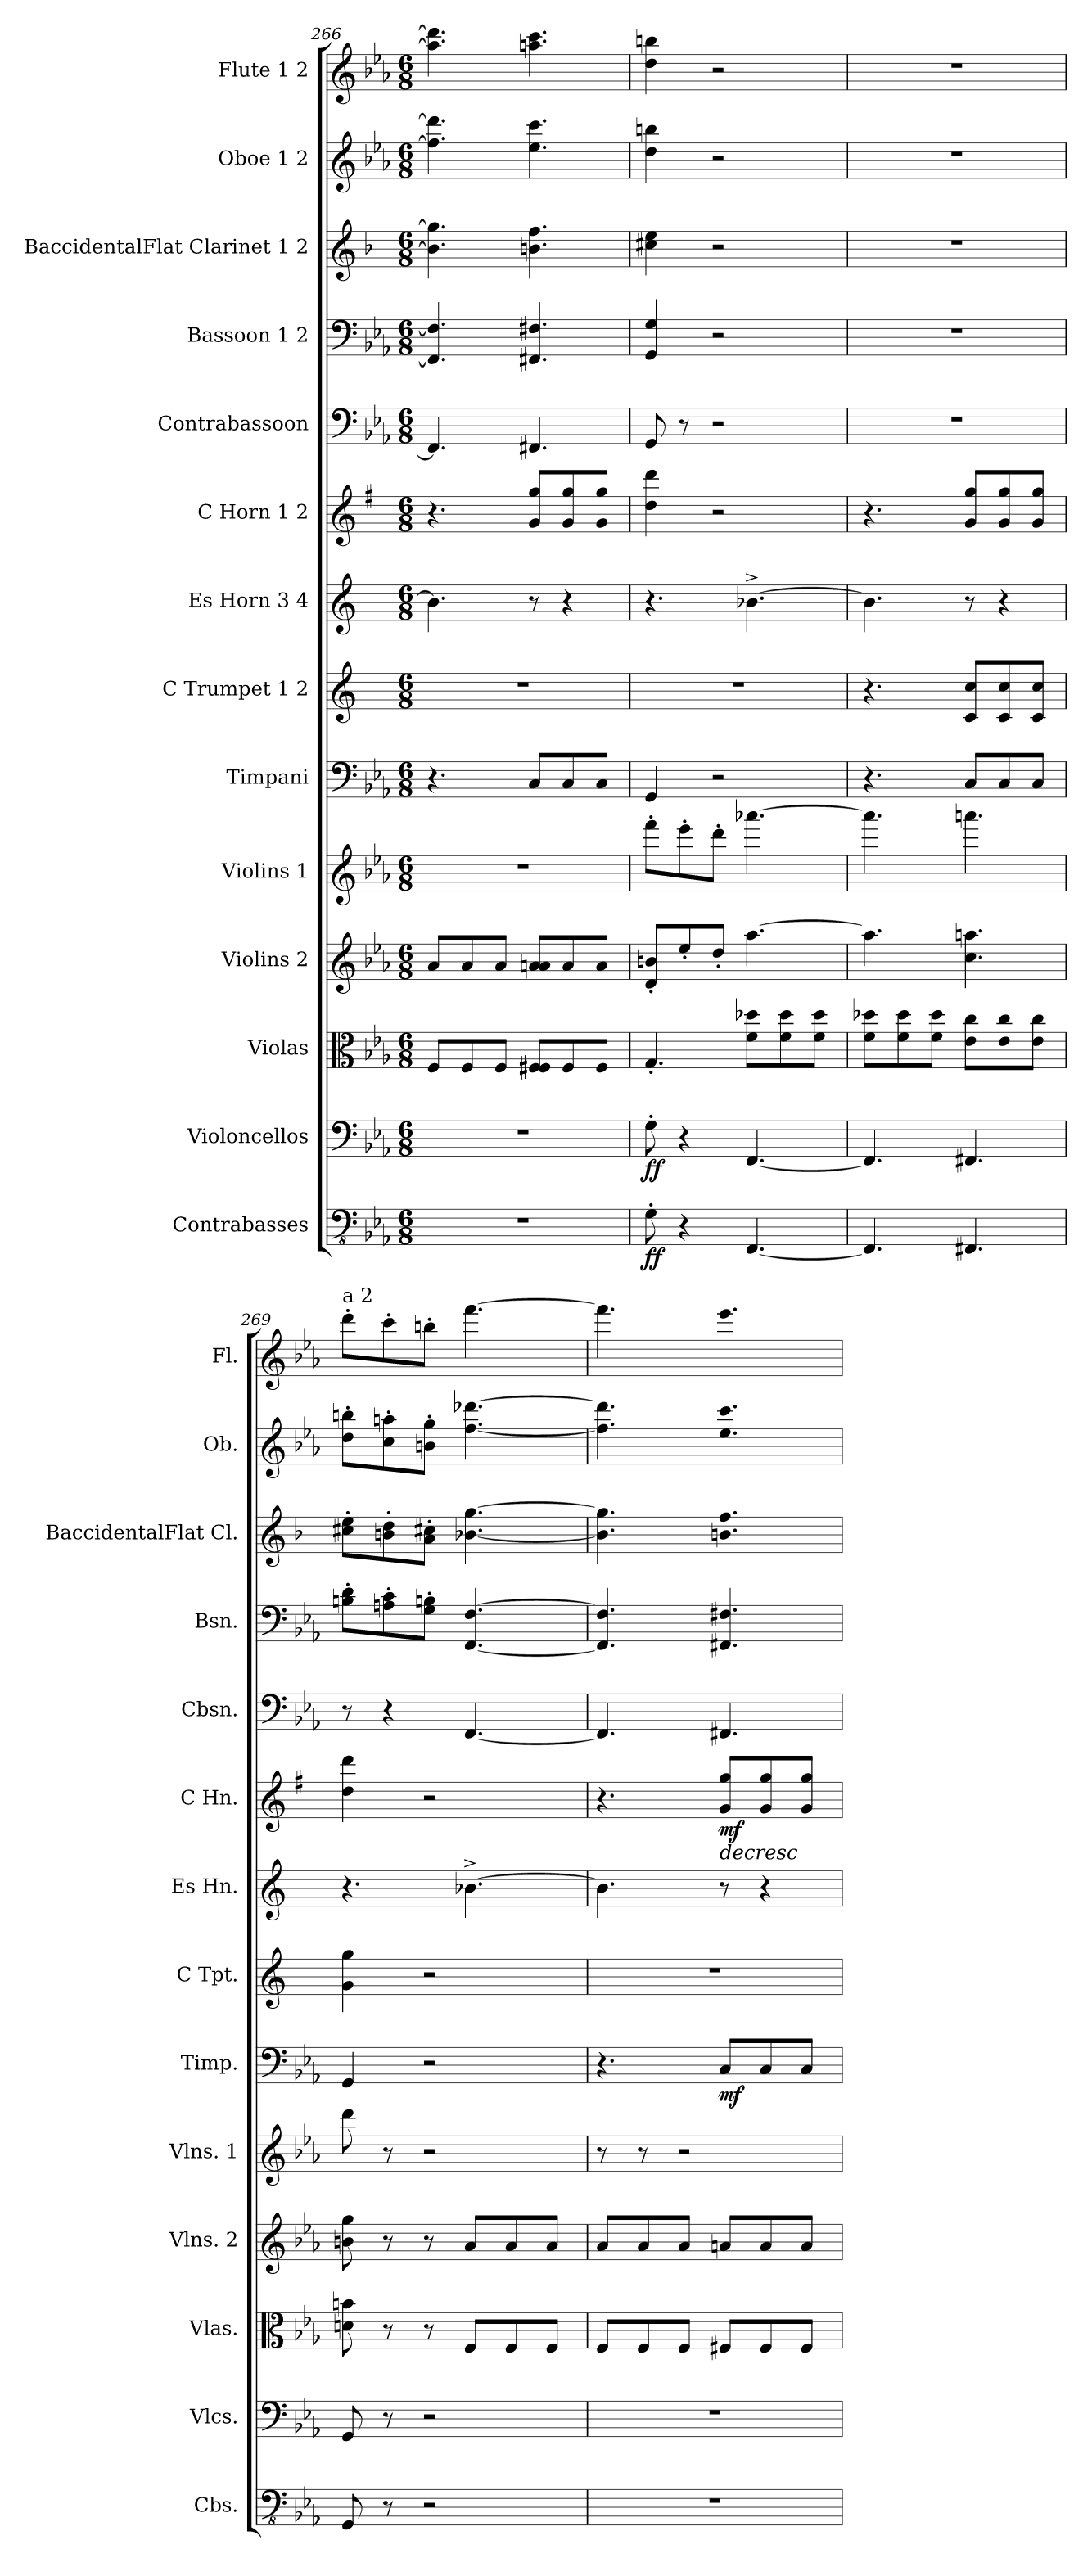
**kern	**dynam	**kern	**dynam	**kern	**kern	**kern	**kern	**dynam	**kern	**kern	**kern	**dynam	**kern	**kern	**kern	**kern	**kern
*part14	*part14	*part13	*part13	*part12	*part11	*part10	*part9	*part9	*part8	*part7	*part6	*part6	*part5	*part4	*part3	*part2	*part1
*staff14	*staff14	*staff13	*staff13	*staff12	*staff11	*staff10	*staff9	*staff9	*staff8	*staff7	*staff6	*staff6	*staff5	*staff4	*staff3	*staff2	*staff1
*I"Contrabasses	*	*I"Violoncellos	*	*I"Violas	*I"Violins 2	*I"Violins 1	*I"Timpani	*	*I"C Trumpet 1 2	*I"Es Horn 3 4	*I"C Horn 1 2	*	*I"Contrabassoon	*I"Bassoon 1 2	*I"BaccidentalFlat Clarinet 1 2	*I"Oboe 1 2	*I"Flute  1 2
*I'Cbs.	*	*I'Vlcs.	*	*I'Vlas.	*I'Vlns. 2	*I'Vlns. 1	*I'Timp.	*	*I'C Tpt.	*I'Es Hn.	*I'C Hn.	*	*I'Cbsn.	*I'Bsn.	*I'BaccidentalFlat Cl.	*I'Ob.	*I'Fl.
*clefFv4	*	*clefF4	*	*clefC3	*clefG2	*clefG2	*clefF4	*	*clefG2	*clefG2	*clefG2	*	*clefF4	*clefF4	*clefG2	*clefG2	*clefG2
*	*	*	*	*	*	*	*	*	*	*ITrd5c9	*ITrd4c7	*	*ITrd7c12	*	*ITrd1c2	*	*
*k[b-e-a-]	*	*k[b-e-a-]	*	*k[b-e-a-]	*k[b-e-a-]	*k[b-e-a-]	*k[b-e-a-]	*	*k[]	*k[b-e-a-]	*k[]	*	*k[b-e-a-]	*k[b-e-a-]	*k[b-e-a-]	*k[b-e-a-]	*k[b-e-a-]
*M6/8	*	*M6/8	*	*M6/8	*M6/8	*M6/8	*M6/8	*	*M6/8	*M6/8	*M6/8	*	*M6/8	*M6/8	*M6/8	*M6/8	*M6/8
=266	=266	=266	=266	=266	=266	=266	=266	=266	=266	=266	=266	=266	=266	=266	=266	=266	=266
2.r	.	2.r	.	8F/L	8a-/L	2.r	4.r	.	2.r	4.d-\]	4.r	.	4.FFF/]	4.FF/] 4.F/]	4.a-\] 4.ff\]	4.ff\] 4.ddd-\]	4.aa-\] 4.ddd-\]
.	.	.	.	8F/	8a-/	.	.	.	.	.	.	.	.	.	.	.	.
.	.	.	.	8F/J	8a-/J	.	.	.	.	.	.	.	.	.	.	.	.
.	.	.	.	8F#X/ 8F#/L	8an/ 8a/L	.	8C/L	.	.	8r	8c/ 8cc/L	.	4.FFF#X/	4.FF#X/ 4.F#X/	4.an\ 4.ee-\	4.ee-\ 4.ccc\	4.aan\ 4.ccc\
.	.	.	.	8F#/	8a/	.	8C/	.	.	4r	8c/ 8cc/	.	.	.	.	.	.
.	.	.	.	8F#/J	8a/J	.	8C/J	.	.	.	8c/ 8cc/J	.	.	.	.	.	.
=267	=267	=267	=267	=267	=267	=267	=267	=267	=267	=267	=267	=267	=267	=267	=267	=267	=267
!	!LO:DY:b	!	!LO:DY:b	!	!	!	!	!	!	!	!	!	!	!	!	!	!
8GG'\	ff	8G'\	ff	4.G'/	8d/' 8bn/'L	8fff'\L	4GG/	.	2.r	4.r	4g\ 4gg\	.	8GGG/	4GG/ 4G/	4bn\ 4dd\	4dd\ 4bbn\	4dd\ 4bbn\
4r	.	4r	.	.	8ee-'/	8eee-'\	.	.	.	.	.	.	8r	.	.	.	.
.	.	.	.	.	8dd'/J	8ddd'\J	2r	.	.	.	2r	.	2r	2r	2r	2r	2r
[4.FFF/	.	[4.FF/	.	8f\ 8dd-X\L	[4.aa-\	[4.aaa-X\	.	.	.	[4.d-X^\	.	.	.	.	.	.	.
.	.	.	.	8f\ 8dd-\	.	.	.	.	.	.	.	.	.	.	.	.	.
.	.	.	.	8f\ 8dd-\J	.	.	.	.	.	.	.	.	.	.	.	.	.
!!LO:PB:g=z
=268	=268	=268	=268	=268	=268	=268	=268	=268	=268	=268	=268	=268	=268	=268	=268	=268	=268
4.FFF/]	.	4.FF/]	.	8f\ 8dd-X\L	4.aa-\]	4.aaa-\]	4.r	.	4.r	4.d-\]	4.r	.	2.r	2.r	2.r	2.r	2.r
.	.	.	.	8f\ 8dd-\	.	.	.	.	.	.	.	.	.	.	.	.	.
.	.	.	.	8f\ 8dd-\J	.	.	.	.	.	.	.	.	.	.	.	.	.
4.FFF#X/	.	4.FF#X/	.	8e-\ 8cc\L	4.cc\ 4.aan\	4.aaan\	8C/L	.	8c/ 8cc/L	8r	8c/ 8cc/L	.	.	.	.	.	.
.	.	.	.	8e-\ 8cc\	.	.	8C/	.	8c/ 8cc/	4r	8c/ 8cc/	.	.	.	.	.	.
.	.	.	.	8e-\ 8cc\J	.	.	8C/J	.	8c/ 8cc/J	.	8c/ 8cc/J	.	.	.	.	.	.
=269	=269	=269	=269	=269	=269	=269	=269	=269	=269	=269	=269	=269	=269	=269	=269	=269	=269
!	!	!	!	!	!	!	!	!	!	!	!	!	!	!	!	!	!LO:TX:a:t=a 2
8GGG/	.	8GG/	.	8dn\ 8bn\	8bn\ 8gg\	8ddd\	4GG/	.	4g\ 4gg\	4.r	4g\ 4gg\	.	8r	8Bn\' 8d\'L	8bn\' 8dd\'L	8dd\' 8bbn\'L	8ddd'\L
8r	.	8r	.	8r	8r	8r	.	.	.	.	.	.	4r	8An\' 8c\'	8an\' 8cc\'	8cc\' 8aan\'	8ccc'\
2r	.	2r	.	8r	8r	2r	2r	.	2r	.	2r	.	.	8G\' 8Bn\'J	8g\' 8bn\'J	8bn\' 8gg\'J	8bbn'\J
.	.	.	.	8F/L	8a-/L	.	.	.	.	[4.d-X^\	.	.	[4.FFF/	[4.FF/ [4.F/	[4.a-X\ [4.ff\	[4.ff\ [4.ddd-X\	[4.fff\
.	.	.	.	8F/	8a-/	.	.	.	.	.	.	.	.	.	.	.	.
.	.	.	.	8F/J	8a-/J	.	.	.	.	.	.	.	.	.	.	.	.
=270	=270	=270	=270	=270	=270	=270	=270	=270	=270	=270	=270	=270	=270	=270	=270	=270	=270
2.r	.	2.r	.	8F/L	8a-/L	8r	4.r	.	2.r	4.d-\]	4.r	.	4.FFF/]	4.FF/] 4.F/]	4.a-\] 4.ff\]	4.ff\] 4.ddd-\]	4.fff\]
.	.	.	.	8F/	8a-/	8r	.	.	.	.	.	.	.	.	.	.	.
.	.	.	.	8F/J	8a-/J	2r	.	.	.	.	.	.	.	.	.	.	.
!	!	!	!	!	!	!	!	!	!	!	!LO:TX:b:i:t=decresc	!	!	!	!	!	!
!	!	!	!	!	!	!	!	!LO:DY:b	!	!	!	!LO:DY:b	!	!	!	!	!
.	.	.	.	8F#X/L	8an/L	.	8C/L	mf	.	8r	8c/ 8cc/L	mf	4.FFF#X/	4.FF#X/ 4.F#X/	4.an\ 4.ee-\	4.ee-\ 4.ccc\	4.eee-\
.	.	.	.	8F#/	8a/	.	8C/	.	.	4r	8c/ 8cc/	.	.	.	.	.	.
.	.	.	.	8F#/J	8a/J	.	8C/J	.	.	.	8c/ 8cc/J	.	.	.	.	.	.
=	=	=	=	=	=	=	=	=	=	=	=	=	=	=	=	=	=
*-	*-	*-	*-	*-	*-	*-	*-	*-	*-	*-	*-	*-	*-	*-	*-	*-	*-
